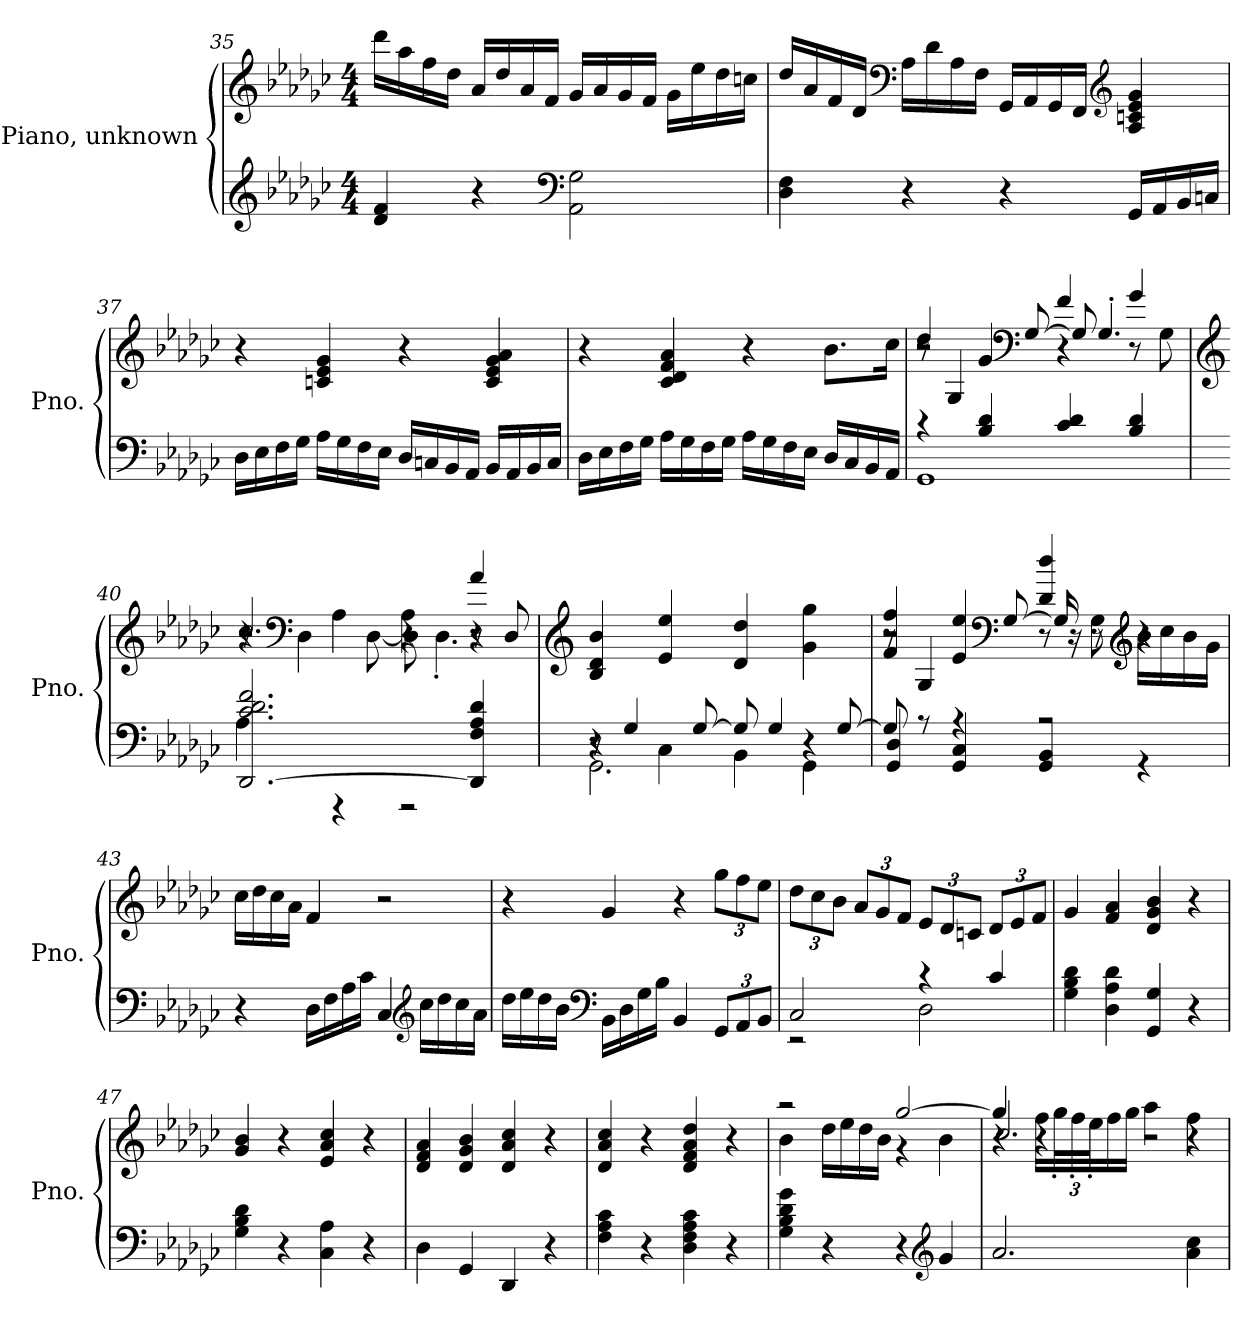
**kern	**kern
*part1	*part1
*staff2	*staff1
*I"Piano, unknown	*
*I'Pno.	*
*clefG2	*clefG2
*k[b-e-a-d-g-c-]	*k[b-e-a-d-g-c-]
*M4/4	*M4/4
=35	=35
4d-/ 4f/	16ddd-\LL
.	16aa-\
.	16ff\
.	16dd-\JJ
4r	16a-/LL
.	16dd-/
.	16a-/
.	16f/JJ
*clefF4	*
2AA-\ 2G-\	16g-/LL
.	16a-/
.	16g-/
.	16f/JJ
.	16g-\LL
.	16ee-\
.	16dd-\
.	16ccn\JJ
!!LO:LB:g=z
=36	=36
4D-\ 4F\	16dd-/LL
.	16a-/
.	16f/
.	16d-/JJ
*	*clefF4
4r	16A-\LL
.	16d-\
.	16A-\
.	16F\JJ
4r	16GG-/LL
.	16AA-/
.	16GG-/
.	16FF/JJ
*	*clefG2
16GG-/LL	4A-/ 4cn/ 4e-/ 4g-/
16AA-/	.
16BB-/	.
16Cn/JJ	.
=37	=37
16D-\LL	4r
16E-\	.
16F\	.
16G-\JJ	.
16A-\LL	4cn/ 4e-/ 4g-/
16G-\	.
16F\	.
16E-\JJ	.
16D-/LL	4r
16Cn/	.
16BB-/	.
16AA-/JJ	.
16BB-/LL	4c/ 4e-/ 4g-/ 4a-/
16AA-/	.
16BB-/	.
16C/JJ	.
!!LO:LB:g=z
=38	=38
16D-\LL	4r
16E-\	.
16F\	.
16G-\JJ	.
16A-\LL	4c-/ 4d-/ 4f/ 4a-/
16G-\	.
16F\	.
16G-\JJ	.
16A-\LL	4r
16G-\	.
16F\	.
16E-\JJ	.
16D-/LL	8.b-\L
16C-/	.
16BB-/	.
16AA-/JJ	16cc-\Jk
=39	=39
*^	*^
*	*	*	*^
4r	1GG-	4dd-/	2r	8r
.	.	.	.	4G-/
4B-/ 4d-/	.	4g-/	.	.
*	*	*clefF4	*	*
.	.	.	.	[8G-/
4c-/ 4d-/	.	4f/	4r	8G-/]
.	.	.	.	4.G-'/
4B-/ 4d-/	.	4g-/	8r	.
.	.	.	8G-\	.
*	*	*v	*v	*v
=40	=40	=40
*	*	*clefG2
*	*	*^
*	*	*	*^
*	*	*	*	*^
[2.DD-/ 2.c-/ 2.d-/ 2.f/	4A-\	2.cc-/	4r	2r	8r
*	*	*clefF4	*	*	*
.	.	.	.	.	4D-\
.	4r	.	4A-\	.	.
.	.	.	.	.	[8D-\
.	2r	.	4A-\	4r	8D-\]
.	.	.	.	.	4.D-'\
4DD-/] 4F/ 4A-/ 4d-/	.	4a-/	4r	8r	.
.	.	.	.	8D-/	.
*v	*v	*	*	*	*
*	*v	*v	*v	*v
!!LO:LB:g=z
=41	=41
*	*clefG2
*^	*
*	*^	*
8r	4r	2.GG-\	4B-/ 4d-/ 4b-/
4G-/	.	.	.
.	4C-\	.	4e-/ 4ee-/
[8G-/	.	.	.
8G-/]	4BB-\	.	4d-/ 4dd-/
4G-/	.	.	.
.	4r	4GG-\	4g-\ 4gg-\
[8G-/	.	.	.
*	*v	*v	*
=42	=42	=42
*	*	*^
*	*	*	*^
8G-/]	4GG-/ 4D-/	4f/ 4ff/	2r	8r
8r	.	.	.	4G-/
4r	4GG-/ 4C-/	4e-/ 4ee-/	.	.
*	*	*clefF4	*	*
.	.	.	.	[8G-/
2r	4GG-/ 4BB-/	4d-/ 4dd-/	8r	16G-/]
.	.	.	.	16r
.	.	.	8G-\	8r
*	*	*clefG2	*	*
.	4r	4r	16b-\LL	4r
.	.	.	16cc-\	.
.	.	.	16b-\	.
.	.	.	16g-\JJ	.
*v	*v	*	*	*
*	*v	*v	*v
=43	=43
4r	16cc-\LL
.	16dd-\
.	16cc-\
.	16a-\JJ
16D-\LL	4f/
16F\	.
16A-\	.
16c-\JJ	.
4C-/	2r
*clefG2	*
16cc-\LL	.
16dd-\	.
16cc-\	.
16a-\JJ	.
!!LO:PB:g=z
=44	=44
16dd-\LL	4r
16ee-\	.
16dd-\	.
16b-\JJ	.
*clefF4	*
16BB-\LL	4g-/
16D-\	.
16G-\	.
16B-\JJ	.
4BB-/	4r
*Xbrackettup	*Xbrackettup
12GG-/L	12gg-\L
12AA-/	12ff\
12BB-/J	12ee-\J
=45	=45
*^	*
2C-/	2r	12dd-\L
.	.	12cc-\
.	.	12b-\J
.	.	12a-/L
.	.	12g-/
.	.	12f/J
4r	2D-\	12e-/L
.	.	12d-/
.	.	12cn/J
4c-/	.	12d-/L
.	.	12e-/
.	.	12f/J
*v	*v	*
=46	=46
4G-\ 4B-\ 4d-\	4g-/
4D-\ 4A-\ 4d-\	4f/ 4a-/
4GG-/ 4G-/	4d-/ 4g-/ 4b-/
4r	4r
=47	=47
4G-\ 4B-\ 4d-\	4g-/ 4b-/
4r	4r
4C-\ 4A-\	4e-/ 4a-/ 4cc-/
4r	4r
=48	=48
4D-\	4d-/ 4f/ 4a-/
4GG-/	4d-/ 4g-/ 4b-/
4DD-/	4d-/ 4a-/ 4cc-/
4r	4r
!!LO:LB:g=z
=49	=49
4F\ 4A-\ 4c-\	4d-/ 4a-/ 4cc-/
4r	4r
4D-\ 4F\ 4A-\ 4c-\	4d-/ 4f/ 4a-/ 4dd-/
4r	4r
=50	=50
*	*^
4G-\ 4B-\ 4d-\ 4g-\	2r	4b-\
4r	.	16dd-\LL
.	.	16ee-\
.	.	16dd-\
.	.	16b-\JJ
4r	[2gg-/	4r
*clefG2	*	*
4g-/	.	4b-\
=51	=51	=51
*	*	*^
2.a-/	4gg-/]	4r	2.cc-/
.	4r	16ff\LL	.
.	.	48gg-'\L	.
.	.	48ff'\	.
.	.	48ee-'\J	.
.	.	16ff\	.
.	.	16gg-\JJ	.
.	2r	4aa-\	.
4a-\ 4cc-\	.	4ff\	4r
*	*v	*v	*v
=	=
*-	*-
